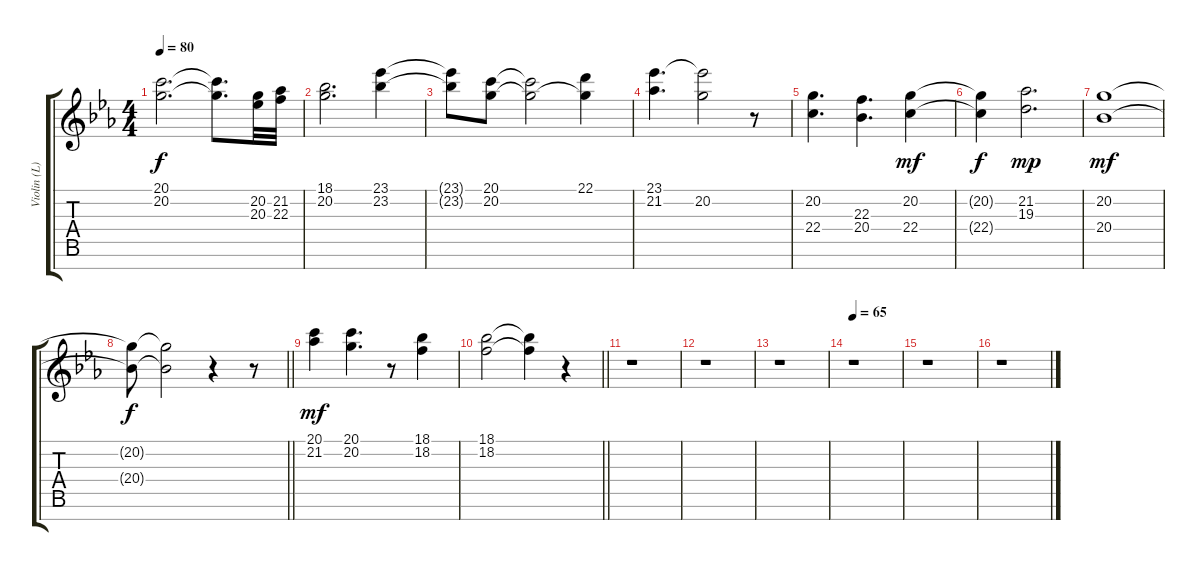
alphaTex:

\track ("Violin (L)" "Violin (L)") {instrument stringensemble1}
\staff {score tabs}
\tuning (E4 B3 G3 D3 A2 E2 B1) {hide}
\ts (4 4)
\tempo 80
\clef g2
\ks eb
(20.1 20.2).2{d dy f} (20.1{t} 20.2{t}).8{d} (20.2 20.3).32 (21.2 22.3).32 |
(18.1 20.2).2{d} (23.1 23.2).4 |
(23.1{t} 23.2{t}).8 (20.1 20.2).8 (20.1{t} 20.2{t}).2 (22.1 20.2{t}).4 |
(23.1 21.2).4{d} (23.1{t} 20.2).2 r.8 |
(20.2 22.4).4{d} (22.3 20.4).4{d} (20.2 22.4).4{dy mf} |
(20.2{t} 22.4{t}).4{dy f} (21.2 19.3).2{d dy mp} |
(20.2 20.4).1{dy mf volume 6} |
\barLineRight lightlight
(20.2{t} 20.4{t}).8{dy f volume 10} (20.2{t} 20.4{t}).2{volume 5} r.4 r.8 |
(20.1 21.2).4{dy mf volume 10} (20.1 20.2).4{d volume 8} r.8 (18.1 18.2).4{volume 10} |
\barLineRight lightlight
(18.1 18.2).2{volume 4} (18.1{t} 18.2{t}).4 r.4 |
r.1 |
r.1 |
r.1 |
\tempo 65
r.1 |
r.1 |
r.1
